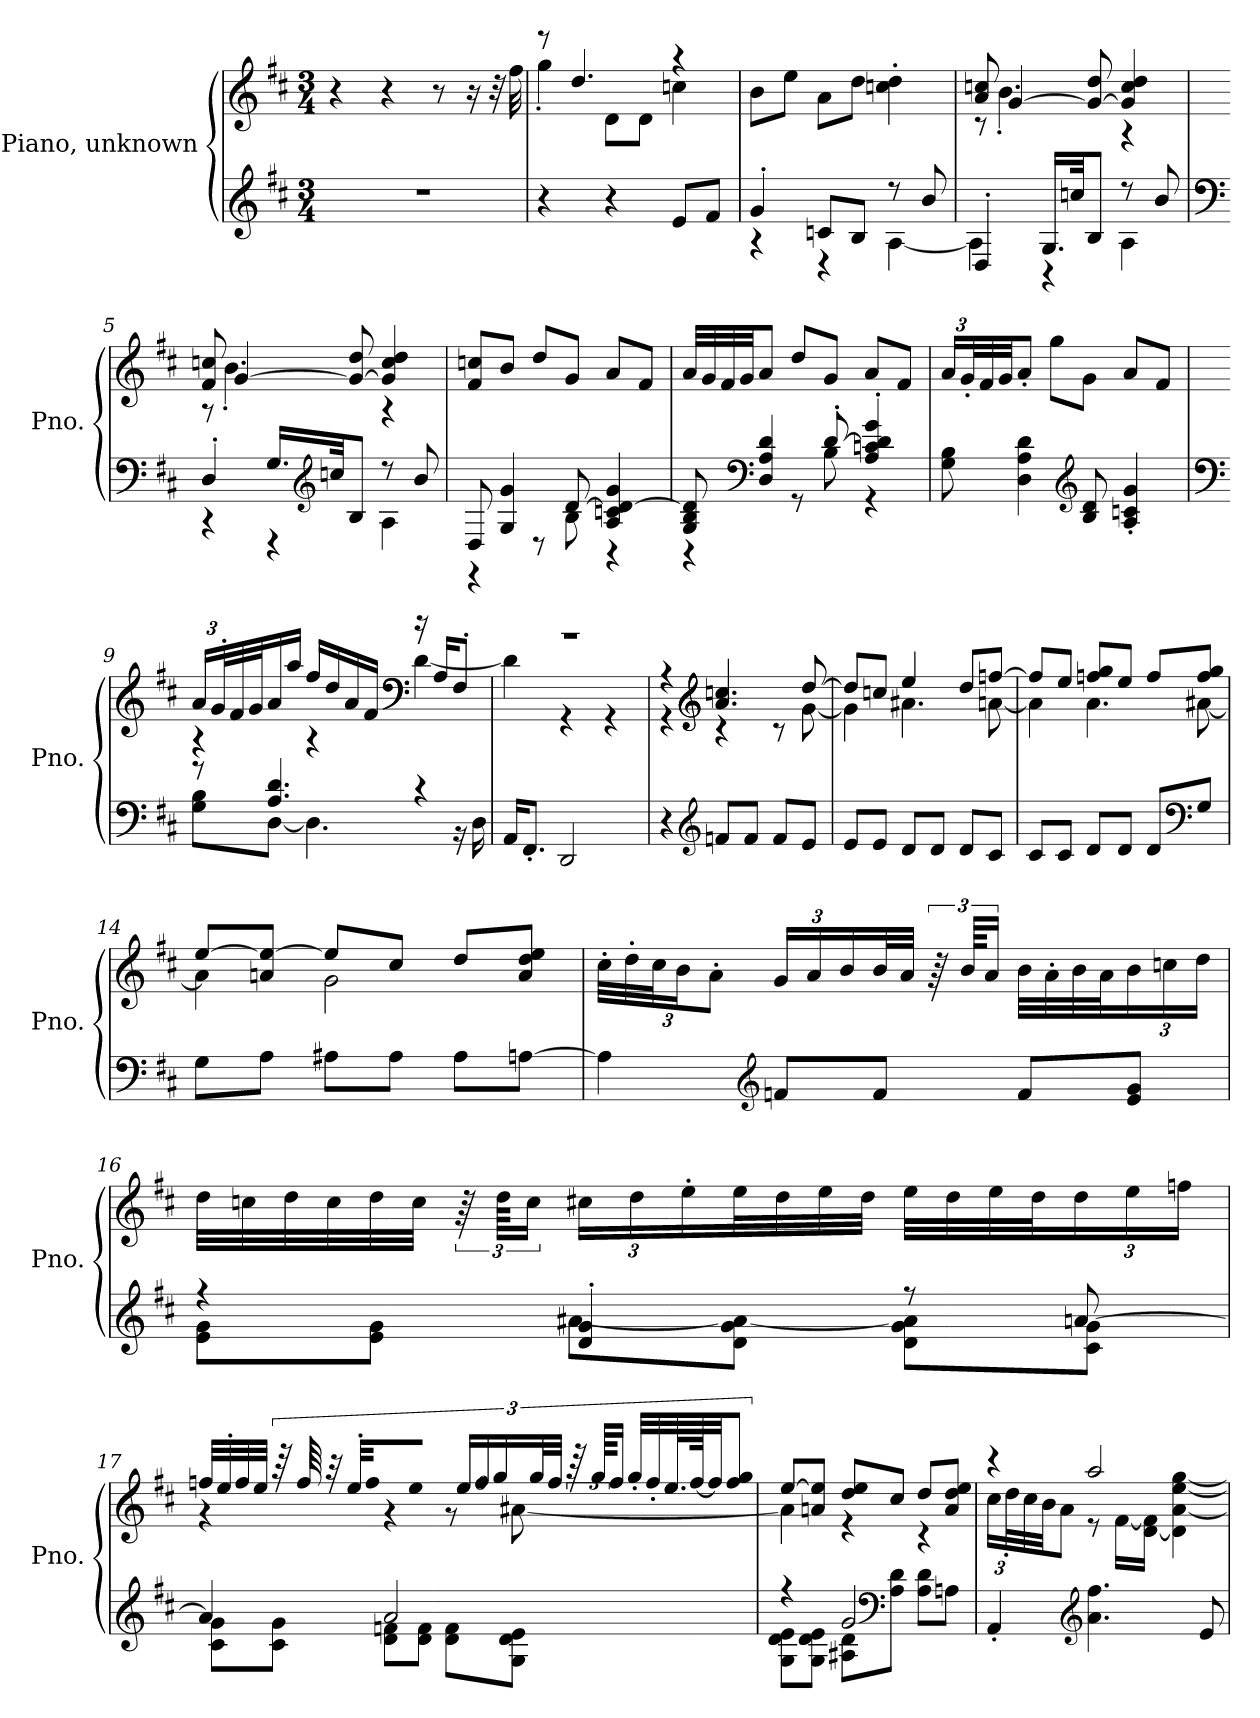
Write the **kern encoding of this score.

**kern	**kern
*part1	*part1
*staff2	*staff1
*I"Piano, unknown	*
*I'Pno.	*
*clefG2	*clefG2
*k[f#c#]	*k[f#c#]
*M3/4	*M3/4
*MM112	*MM112
=1	=1
2.r	4r
.	4r
.	8r
.	16r
.	32r
.	32ff#\
=2	=2
*	*^
4r	8r	4gg'\
.	4.dd/	.
4r	.	8d\L
.	.	8d\J
8e/L	4r	4ccn\
8f#/J	.	.
*	*v	*v
=3	=3
*^	*
4g'/	4r	8b\L
.	.	8ee\J
8cn/L	4r	8a\L
8B/J	.	8dd\J
8r	[4A\	4ccn\' 4dd\'
8b/	.	.
=4	=4	=4
*	*	*^
4D'/	4A\]	8a/ 8ccn/	8r
.	.	[4g/	4.b'\
16.G/LL	4r	.	.
32ccn/JK	.	.	.
8B/J	.	8g/_ 8dd/	.
8r	4A\	4g/] 4cc/ 4dd/	4r
8b/	.	.	.
!!LO:LB:g=z	!!
=5	=5	=5	=5
*clefF4	*	*	*
4D'/	4r	8f#/ 8ccn/	8r
.	.	[4g/	4.b'\
16.G/LL	4r	.	.
*clefG2	*	*	*
32ccn/JK	.	.	.
8B/J	.	8g/_ 8dd/	.
8r	4A\	4g/] 4cc/ 4dd/	4r
8b/	.	.	.
*	*	*v	*v
=6	=6	=6
8D/	4r	8f#/ 8ccn/L
4G/ 4g/	.	8b/J
.	8r	8dd/L
[8d/	8B\	8g/J
4A/ 4cn/ 4d/_ 4g/	4r	8a/L
.	.	8f#/J
=7	=7	=7
8G/ 8B/ 8d/]	4r	32a/LLL
.	.	32g/
.	.	32f#/
.	.	32g/JJ
*clefF4	*	*
4D/ 4A/ 4d/	.	8a/J
.	8r	8dd/L
[8d'/	8B\	8g/J
4A/' 4cn/' 4d/]' 4g/'	4r	8a/L
.	.	8f#/J
*v	*v	*
=8	=8
*	*Xbrackettup
8G\ 8B\	24a/LL
.	48g'/L
.	32f#/
.	32g/JJ
4D\ 4A\ 4d\	8a'/J
.	8gg\L
*clefG2	*
8B/ 8d/	8g\J
4A/' 4cn/' 4g/'	8a/L
.	8f#/J
!!LO:LB:g=z
=9	=9
*clefF4	*
*^	*^
8r	8G\ 8B\L	24a/LL	4r
.	.	48g'/L	.
.	.	32f#/	.
.	.	32g/J	.
4.A/ 4.d/	[8D\J	16a/	.
.	.	16aa/JJ	.
.	4.D\]	16ff#/LL	4r
.	.	16dd/	.
.	.	16a/	.
.	.	16f#/JJ	.
*	*	*clefF4	*
4r	.	16r	[4d\
.	.	16A/KL	.
.	16r	8F#'/J	.
.	16D\	.	.
*v	*v	*	*
=10	=10	=10
16AA/KL	2.r	4d\]
8.FF#'/J	.	.
2DD/	.	4r
.	.	4r
=11	=11	=11
4r	4r	4r
*clefG2	*clefG2	*
8fn/L	4.a/ 4.ccn/	4r
8f/J	.	.
8f/L	.	8r
8e/J	[8dd/	[8g\
=12	=12	=12
8e/L	8dd/L]	4g\]
8e/J	8ccn/J	.
8d/L	4ee/	4.a#X\
8d/J	.	.
8d/L	8dd/L	.
8c#/J	[8ffn/J	[8an\
!!LO:LB:g=z	!!
=13	=13	=13
8c#/L	8ff/L]	4a\]
8c#/J	8ee/J	.
8d/L	8ffn/ 8gg/L	4.a\
8d/J	8ee/J	.
8d/L	8ff/L	.
*clefF4	*	*
8G/J	8ff/ 8gg/J	[8a#X\
=14	=14	=14
8G\L	[8ee/L	4a#\]
8A\J	8an/ 8ee/_J	.
8A#X\L	8ee/L]	2g\
8A#\J	8cc#/J	.
8A#\L	8dd/L	.
[8An\J	8a/ 8dd/ 8ee/J	.
*	*v	*v
=15	=15
4A\]	32cc#'\LLL
.	32dd'\
.	48cc#\J
.	24b\J
.	8a'\J
*clefG2	*
8fn/L	24g/LL
.	24a/
.	24b/
8f/J	32b/L
.	32a/JJJ
*	*brackettup
.	96r
.	96b/KKLL
.	24a/JJ
8f/L	32b\LLL
.	32a'\
.	32b\
.	32a\J
*	*Xbrackettup
8e/ 8g/J	24b\
.	24ccn\
.	24dd\JJ
!!LO:LB:g=z
=16	=16
*^	*
4r	8e\ 8g\L	32dd\LLL
.	.	32ccn\
.	.	32dd\
.	.	32cc\
.	8e\ 8g\J	32dd\
.	.	32cc\JJJ
*	*	*brackettup
.	.	96r
.	.	96dd\KKLL
.	.	24cc\JJ
*	*	*Xbrackettup
4d/' 4g/'	[8a#X\L	24cc#X\LL
.	.	24dd\
.	.	24ee'\
.	8d\ 8g\ 8a#\_J	32ee\L
.	.	32dd\
.	.	32ee\
.	.	32dd\JJJ
8r	8d\ 8g\ 8a#\]L	32ee\LLL
.	.	32dd\
.	.	32ee\
.	.	32dd\J
[8an/	8c#\ 8g\J	24dd\
.	.	24ee\
.	.	24ffn\JJ
!!LO:LB:g=z
=17	=17	=17
*	*	*^
4a/]	8c#\ 8g\L	32ffn/LLL	4r
.	.	32ee'/	.
.	.	32ff/	.
.	.	32ee/JJJ	.
*	*	*brackettup	*
.	8c#\ 8g\J	96r	.
.	.	96ff/	.
.	.	48r	.
.	.	48ee'/LLL	.
.	.	32ff/	.
.	.	32ee/JJJ	.
*	*	*Xbrackettup	*
2a/	8d\ 8fn\L	24ee/LL	4r
.	.	24ff/	.
.	.	24gg/	.
.	8d\ 8f\J	32gg/L	.
.	.	32ff/JJJ	.
*	*	*brackettup	*
.	.	96r	.
.	.	96gg/KKLL	.
.	.	24ff/JJ	.
.	8d\ 8f\L	32gg'/LLL	8r
.	.	32ff'/	.
.	.	64.ee/L	.
.	.	[128ff/JK	.
.	.	32ff/JJ]	.
.	8G\ 8d\ 8e\J	8ff/ 8gg/J	[8a#X\
=18	=18	=18	=18
4r	8G\ 8d\ 8e\L	[8ee/L	4a#\]
.	8G\ 8d\ 8e\J	8an/ 8ee/]J	.
2g/	8A#X\ 8d\L	8dd/ 8ee/L	4r
*clefF4	*	*	*
.	8A#\ 8d\J	8cc#/J	.
.	8A#\ 8d\L	8dd/L	4r
.	8An\J	8a/ 8dd/ 8ee/J	.
*v	*v	*	*
!!LO:PB:g=z	!!
=19	=19	=19
*	*	*Xbrackettup
4AA'/	4r	24cc#\LL
.	.	48dd'\L
.	.	32cc#\
.	.	32b\JJ
.	.	8a\J
*clefG2	*	*
4.a\ 4.ff#\	2aa/	8r
.	.	[16f#\LL
.	.	[16d\ 16f#\]JJ
.	.	4d\] [4a\ [4ee\ [4gg\
8e/	.	.
*	*v	*v
=	=
*-	*-
